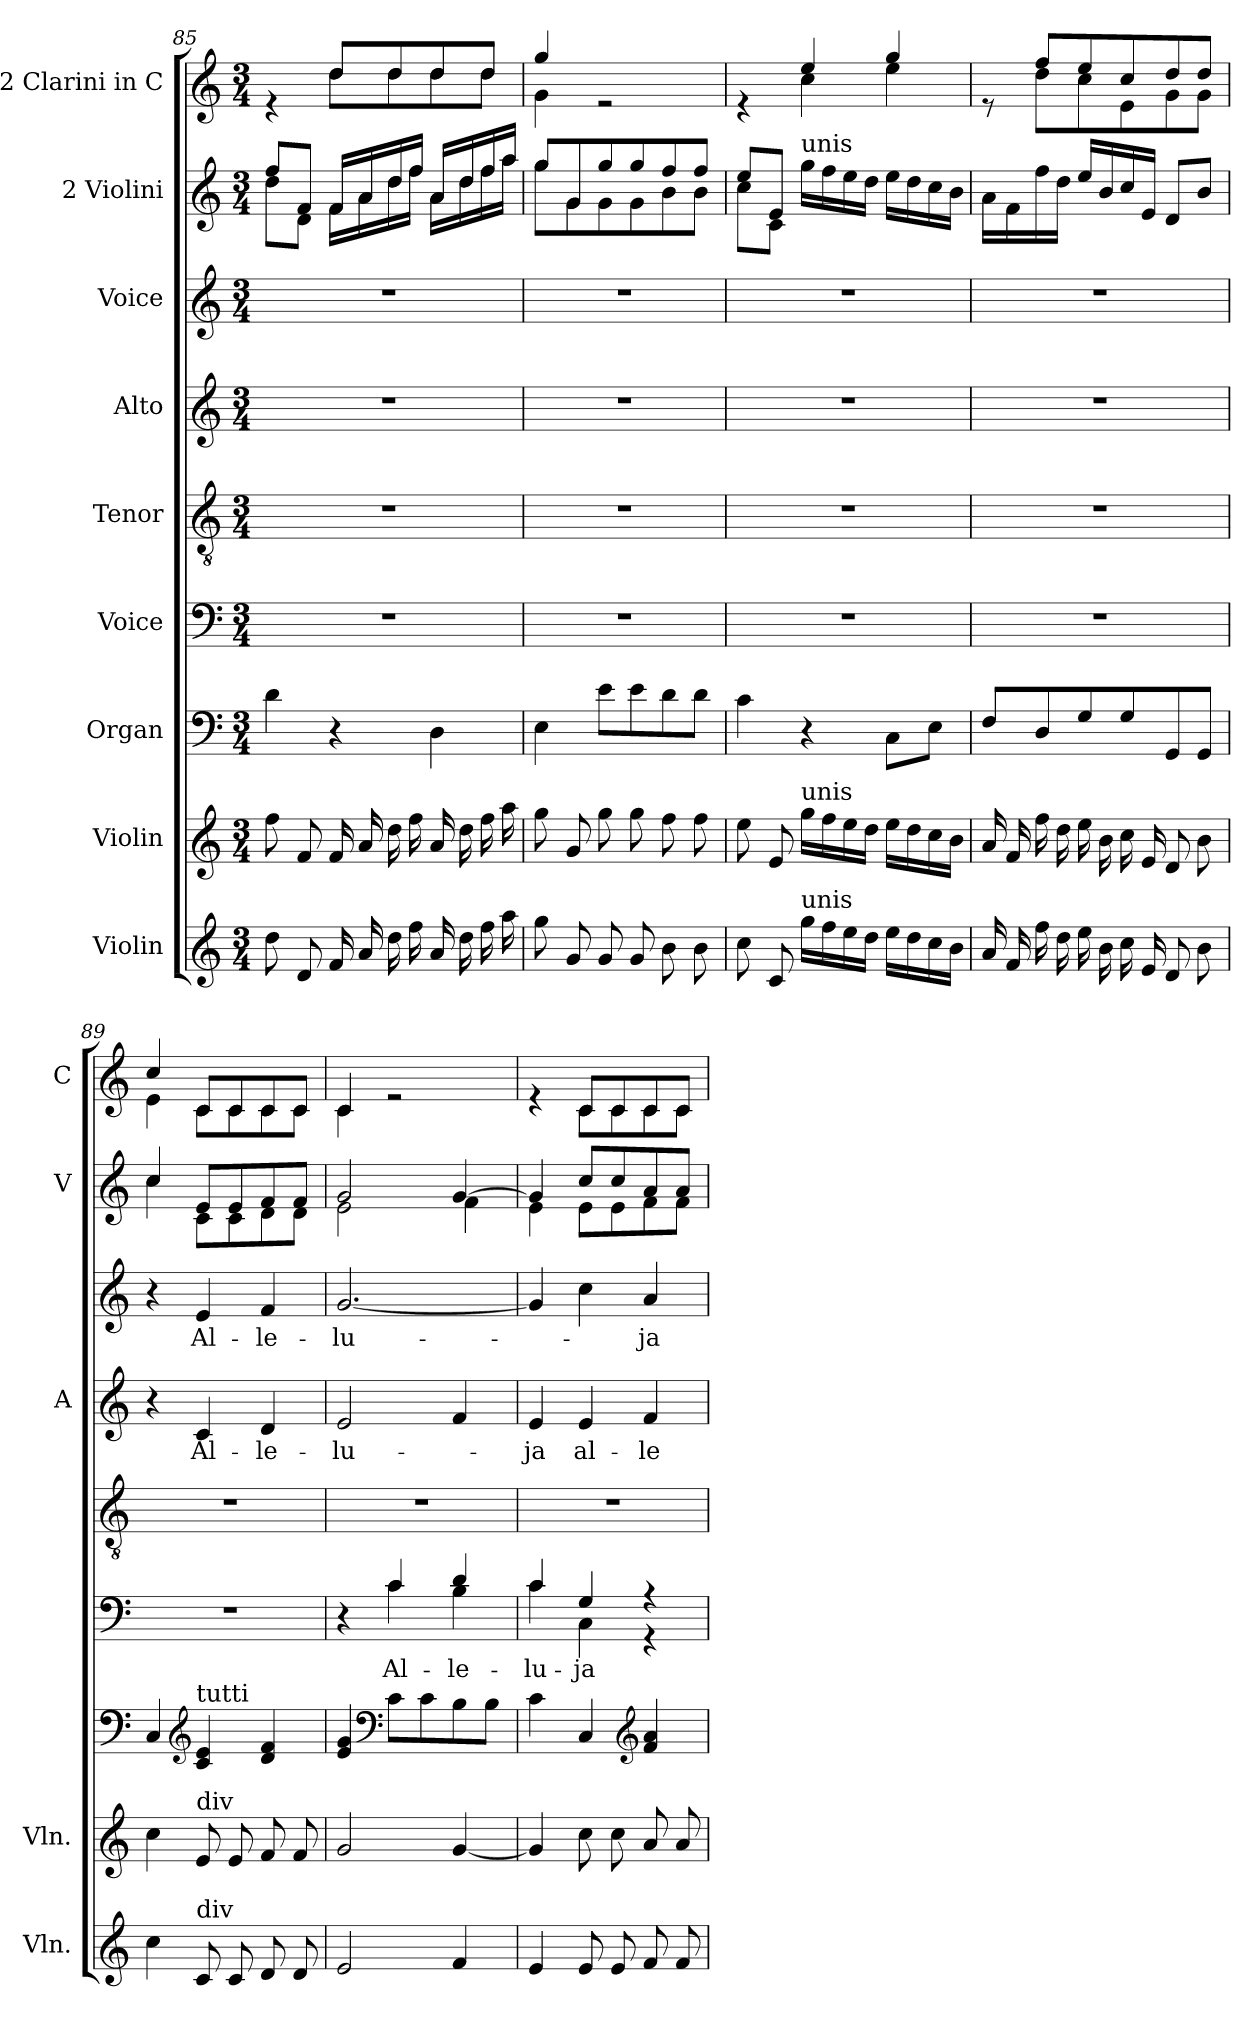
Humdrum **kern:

**kern	**kern	**kern	**kern	**text	**kern	**kern	**text	**kern	**text	**kern	**kern
*part9	*part8	*part7	*part6	*part6	*part5	*part4	*part4	*part3	*part3	*part2	*part1
*staff9	*staff8	*staff7	*staff6	*staff6	*staff5	*staff4	*staff4	*staff3	*staff3	*staff2	*staff1
*I"Violin	*I"Violin	*I"Organ	*I"Voice	*	*I"Tenor	*I"Alto	*	*I"Voice	*	*I"2 Violini	*I"2 Clarini in C
*I'Vln.	*I'Vln.	*	*	*	*	*I'A	*	*	*	*I'V	*I'C
*clefG2	*clefG2	*clefF4	*clefF4	*	*clefGv2	*clefG2	*	*clefG2	*	*clefG2	*clefG2
*k[]	*k[]	*k[]	*k[]	*	*k[]	*k[]	*	*k[]	*	*k[]	*k[]
*M3/4	*M3/4	*M3/4	*M3/4	*	*M3/4	*M3/4	*	*M3/4	*	*M3/4	*M3/4
=85	=85	=85	=85	=85	=85	=85	=85	=85	=85	=85	=85
*	*	*	*	*	*	*	*	*	*	*^	*^
8dd\	8ff\	4d\	2.r	.	2.r	2.r	.	2.r	.	8ff/L	8dd\L	4re	4ryy
8d/	8f/	.	.	.	.	.	.	.	.	8f/J	8d\J	.	.
16f/	16f/	4r	.	.	.	.	.	.	.	16f/LL	16f\LL	8dd/L	8dd\L
16a/	16a/	.	.	.	.	.	.	.	.	16a/	16a\	.	.
16dd\	16dd\	.	.	.	.	.	.	.	.	16dd/	16dd\	8dd/	8dd\
16ff\	16ff\	.	.	.	.	.	.	.	.	16ff/JJ	16ff\JJ	.	.
16a/	16a/	4D\	.	.	.	.	.	.	.	16a/LL	16a\LL	8dd/	8dd\
16dd\	16dd\	.	.	.	.	.	.	.	.	16dd/	16dd\	.	.
16ff\	16ff\	.	.	.	.	.	.	.	.	16ff/	16ff\	8dd/J	8dd\J
16aa\	16aa\	.	.	.	.	.	.	.	.	16aa/JJ	16aa\JJ	.	.
!!LO:LB:g=z	!!
=86	=86	=86	=86	=86	=86	=86	=86	=86	=86	=86	=86	=86	=86
8gg\	8gg\	4E\	2.r	.	2.r	2.r	.	2.r	.	8gg/L	8gg\L	4gg/	4g\
8g/	8g/	.	.	.	.	.	.	.	.	8g/	8g\	.	.
8g/	8gg\	8e\L	.	.	.	.	.	.	.	8gg/	8g\	2re	2ryy
8g/	8gg\	8e\	.	.	.	.	.	.	.	8gg/	8g\	.	.
8b\	8ff\	8d\	.	.	.	.	.	.	.	8ff/	8b\	.	.
8b\	8ff\	8d\J	.	.	.	.	.	.	.	8ff/J	8b\J	.	.
=87	=87	=87	=87	=87	=87	=87	=87	=87	=87	=87	=87	=87	=87
8cc\	8ee\	4c\	2.r	.	2.r	2.r	.	2.r	.	8ee/L	8cc\L	4re	4ryy
8c/	8e/	.	.	.	.	.	.	.	.	8e/J	8c\J	.	.
!	!	!	!	!	!	!	!	!	!	!LO:TX:a:t=unis	!	!	!
!	!LO:TX:a:t=unis	!	!	!	!	!	!	!	!	!	!	!	!
!LO:TX:a:t=unis	!	!	!	!	!	!	!	!	!	!	!	!	!
16gg\LL	16gg\LL	4r	.	.	.	.	.	.	.	16gg\LL	2ryy	4ee/	4cc\
16ff\	16ff\	.	.	.	.	.	.	.	.	16ff\	.	.	.
16ee\	16ee\	.	.	.	.	.	.	.	.	16ee\	.	.	.
16dd\JJ	16dd\JJ	.	.	.	.	.	.	.	.	16dd\JJ	.	.	.
16ee\LL	16ee\LL	8C\L	.	.	.	.	.	.	.	16ee\LL	.	4gg/	4ee\
16dd\	16dd\	.	.	.	.	.	.	.	.	16dd\	.	.	.
16cc\	16cc\	8E\J	.	.	.	.	.	.	.	16cc\	.	.	.
16b\JJ	16b\JJ	.	.	.	.	.	.	.	.	16b\JJ	.	.	.
*	*	*	*	*	*	*	*	*	*	*v	*v	*	*
=88	=88	=88	=88	=88	=88	=88	=88	=88	=88	=88	=88	=88
16a/	16a/	8F/L	2.r	.	2.r	2.r	.	2.r	.	16a\LL	8re	8ryy
16f/	16f/	.	.	.	.	.	.	.	.	16f\	.	.
16ff\	16ff\	8D/	.	.	.	.	.	.	.	16ff\	8ff/L	8dd\L
16dd\	16dd\	.	.	.	.	.	.	.	.	16dd\JJ	.	.
16ee\	16ee\	8G/	.	.	.	.	.	.	.	16ee/LL	8ee/	8cc\
16b\	16b\	.	.	.	.	.	.	.	.	16b/	.	.
16cc\	16cc\	8G/	.	.	.	.	.	.	.	16cc/	8cc/	8e\
16e/	16e/	.	.	.	.	.	.	.	.	16e/JJ	.	.
8d/	8d/	8GG/	.	.	.	.	.	.	.	8d/L	8dd/	8g\
8b\	8b\	8GG/J	.	.	.	.	.	.	.	8b/J	8dd/J	8g\J
=89	=89	=89	=89	=89	=89	=89	=89	=89	=89	=89	=89	=89
*	*	*	*	*	*	*	*	*	*	*^	*	*
4cc\	4cc\	4C/	2.r	.	2.r	4r	.	4r	.	4cc/	4cc\	4cc/	4e\
*	*	*clefG2	*	*	*	*	*	*	*	*	*	*	*
!	!	!LO:TX:a:t=tutti	!	!	!	!	!	!	!	!	!	!	!
!	!LO:TX:a:t=div	!	!	!	!	!	!	!	!	!	!	!	!
!LO:TX:a:t=div	!	!	!	!	!	!	!	!	!	!	!	!	!
!	!	!	!	!	!	!	!LO:LY:b	!	!LO:LY:b	!	!	!	!
8c/	8e/	4c/ 4e/	.	.	.	4c/	Al-	4e/	Al-	8e/L	8c\L	8c/L	8c\L
8c/	8e/	.	.	.	.	.	.	.	.	8e/	8c\	8c/	8c\
!	!	!	!	!	!	!	!LO:LY:b	!	!LO:LY:b	!	!	!	!
8d/	8f/	4d/ 4f/	.	.	.	4d/	-le-	4f/	-le-	8f/	8d\	8c/	8c\
8d/	8f/	.	.	.	.	.	.	.	.	8f/J	8d\J	8c/J	8c\J
=90	=90	=90	=90	=90	=90	=90	=90	=90	=90	=90	=90	=90	=90
*	*	*	*^	*	*	*	*	*	*	*	*	*	*
!	!	!	!	!	!	!	!	!LO:LY:b	!	!LO:LY:b	!	!	!	!
2e/	2g/	4e/ 4g/	4r	4ryy	.	2.r	2e/	-lu-	[2.g/	-lu-	2g/	2e\	4c/	4c\
*	*	*clefF4	*	*	*	*	*	*	*	*	*	*	*	*
!	!	!	!	!	!LO:LY:b	!	!	!	!	!	!	!	!	!
.	.	8c\L	4c/	4c\	Al-	.	.	.	.	.	.	.	2re	2ryy
.	.	8c\	.	.	.	.	.	.	.	.	.	.	.	.
!	!	!	!	!	!LO:LY:b	!	!	!	!	!	!	!	!	!
4f/	[4g/	8B\	4d/	4B\	-le-	.	4f/	.	.	.	[4g/	4f\	.	.
.	.	8B\J	.	.	.	.	.	.	.	.	.	.	.	.
=91	=91	=91	=91	=91	=91	=91	=91	=91	=91	=91	=91	=91	=91	=91
!	!	!	!	!	!LO:LY:b	!	!	!LO:LY:b	!	!	!	!	!	!
4e/	4g/]	4c\	4c/	4c\	-lu-	2.r	4e/	-ja	4g/]	.	4g/]	4e\	4re	4ryy
!	!	!	!	!	!LO:LY:b	!	!	!LO:LY:b	!	!	!	!	!	!
8e/	8cc\	4C/	4G/	4C\	-ja	.	4e/	al-	4cc\	.	8cc/L	8e\L	8c/L	8c\L
8e/	8cc\	.	.	.	.	.	.	.	.	.	8cc/	8e\	8c/	8c\
*	*	*clefG2	*	*	*	*	*	*	*	*	*	*	*	*
!	!	!	!	!	!	!	!	!LO:LY:b	!	!LO:LY:b	!	!	!	!
8f/	8a/	4f/ 4a/	4r	4r	.	.	4f/	-le-	4a/	-ja	8a/	8f\	8c/	8c\
8f/	8a/	.	.	.	.	.	.	.	.	.	8a/J	8f\J	8c/J	8c\J
*	*	*	*	*	*	*	*	*	*	*	*v	*v	*	*
*	*	*	*v	*v	*	*	*	*	*	*	*	*v	*v
=	=	=	=	=	=	=	=	=	=	=	=
*-	*-	*-	*-	*-	*-	*-	*-	*-	*-	*-	*-
